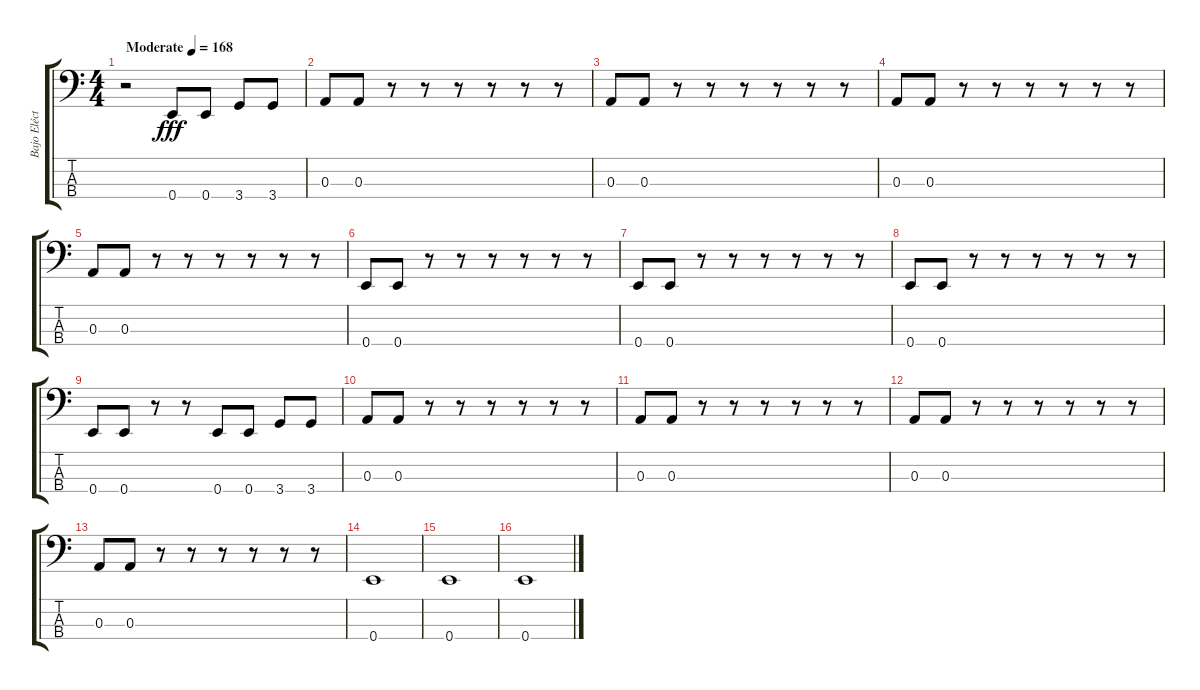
\track ("Bajo Eléctrico" "Bajo Eléct") {instrument electricbasspick}
\staff {score tabs}
\tuning (G2 D2 A1 E1) {hide}
\ts (4 4)
\tempo (168 "Moderate")
\clef f4
\ks c
r.2{dy fff instrument electricbasspick} 0.4.8 0.4.8 3.4.8 3.4.8 |
0.3.8 0.3.8 r.8 r.8 r.8 r.8 r.8 r.8 |
0.3.8 0.3.8 r.8 r.8 r.8 r.8 r.8 r.8 |
0.3.8 0.3.8 r.8 r.8 r.8 r.8 r.8 r.8 |
0.3.8 0.3.8 r.8 r.8 r.8 r.8 r.8 r.8 |
0.4.8 0.4.8 r.8 r.8 r.8 r.8 r.8 r.8 |
0.4.8 0.4.8 r.8 r.8 r.8 r.8 r.8 r.8 |
0.4.8 0.4.8 r.8 r.8 r.8 r.8 r.8 r.8 |
0.4.8 0.4.8 r.8 r.8 0.4.8 0.4.8 3.4.8 3.4.8 |
0.3.8 0.3.8 r.8 r.8 r.8 r.8 r.8 r.8 |
0.3.8 0.3.8 r.8 r.8 r.8 r.8 r.8 r.8 |
0.3.8 0.3.8 r.8 r.8 r.8 r.8 r.8 r.8 |
0.3.8 0.3.8 r.8 r.8 r.8 r.8 r.8 r.8 |
0.4.1 |
0.4.1 |
0.4.1
